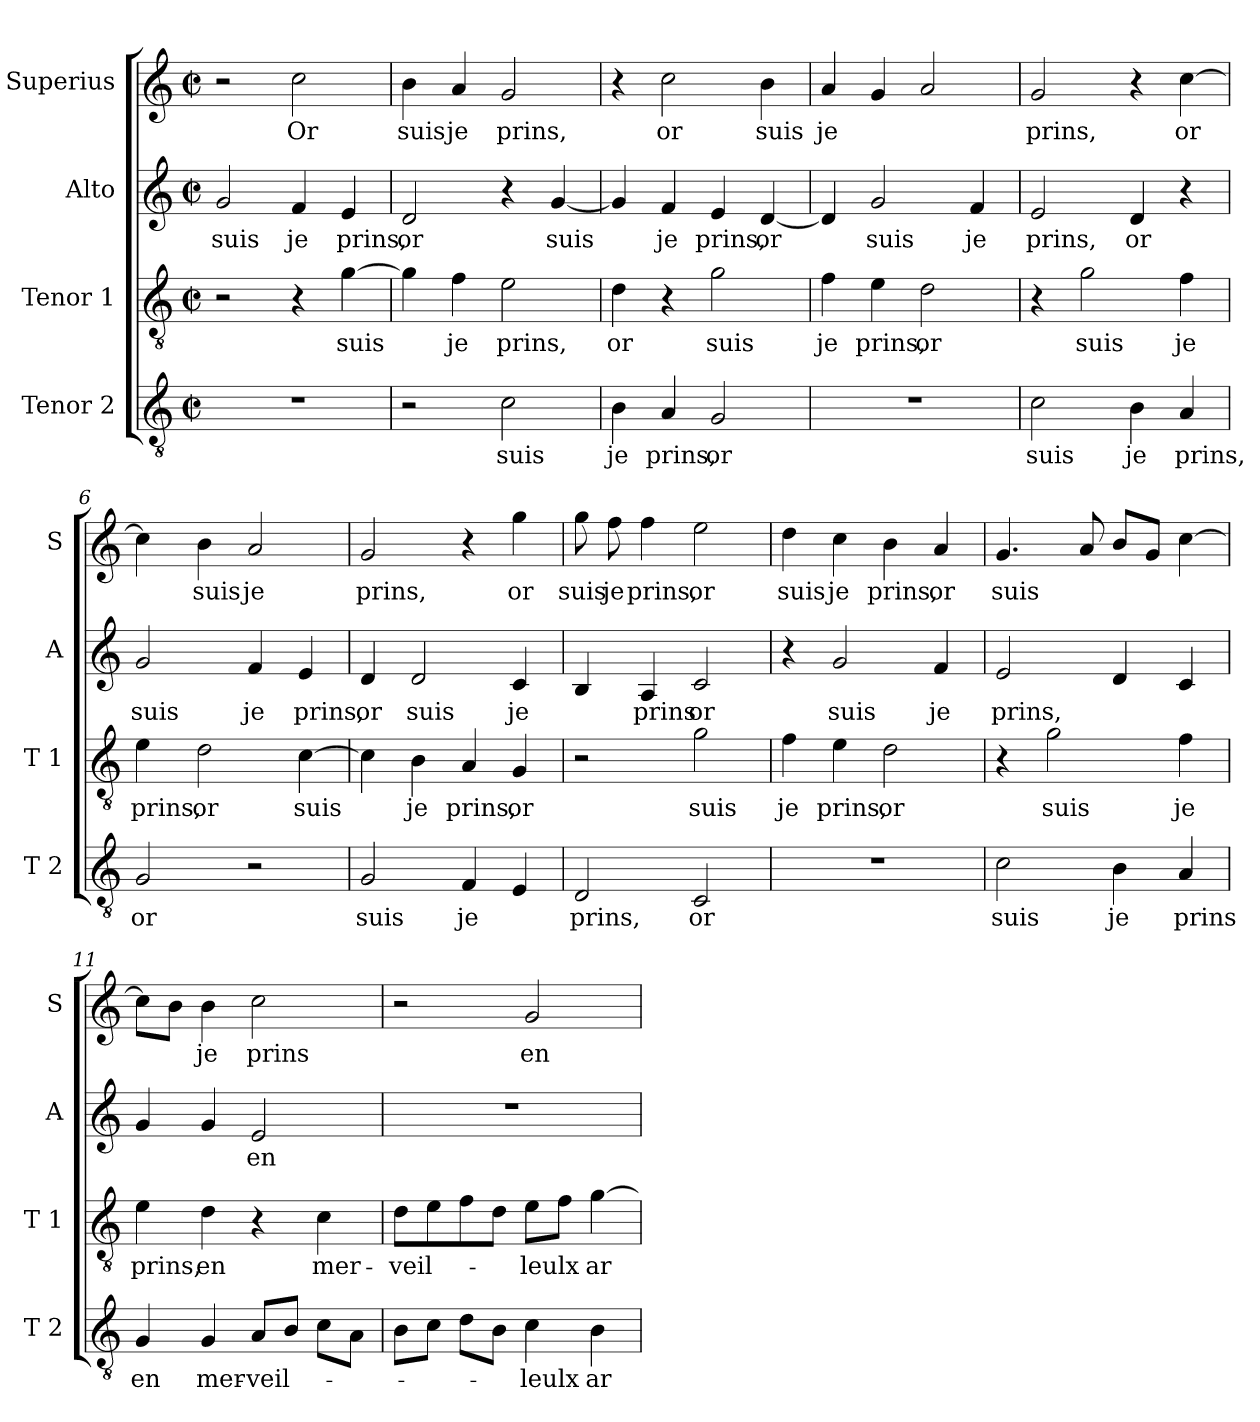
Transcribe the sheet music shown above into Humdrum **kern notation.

**kern	**text	**kern	**text	**kern	**text	**kern	**text
*part4	*part4	*part3	*part3	*part2	*part2	*part1	*part1
*staff4	*staff4	*staff3	*staff3	*staff2	*staff2	*staff1	*staff1
*I"Tenor 2	*	*I"Tenor 1	*	*I"Alto	*	*I"Superius	*
*I'T 2	*	*I'T 1	*	*I'A	*	*I'S	*
*clefGv2	*	*clefGv2	*	*clefG2	*	*clefG2	*
*k[]	*	*k[]	*	*k[]	*	*k[]	*
*C:	*	*C:	*	*C:	*	*C:	*
*M2/2	*	*M2/2	*	*M2/2	*	*M2/2	*
*met(c|)	*	*met(c|)	*	*met(c|)	*	*met(c|)	*
=1	=1	=1	=1	=1	=1	=1	=1
1r	.	2r	.	2g/	suis	2r	.
.	.	4r	.	4f/	je	2cc\	Or
.	.	[4g\	suis	4e/	prins,	.	.
=2	=2	=2	=2	=2	=2	=2	=2
2r	.	4g\]	.	2d/	or	4b\	suis
.	.	4f\	je	.	.	4a/	je
2c\	suis	2e\	prins,	4r	.	2g/	prins,
.	.	.	.	[4g/	suis	.	.
=3	=3	=3	=3	=3	=3	=3	=3
4B\	je	4d\	or	4g/]	.	4r	.
4A/	prins,	4r	.	4f/	je	2cc\	or
2G/	or	2g\	suis	4e/	prins,	.	.
.	.	.	.	[4d/	or	4b\	suis
=4	=4	=4	=4	=4	=4	=4	=4
1r	.	4f\	je	4d/]	.	4a/	je
.	.	4e\	prins,	2g/	suis	4g/	.
.	.	2d\	or	.	.	2a/	.
.	.	.	.	4f/	je	.	.
=5	=5	=5	=5	=5	=5	=5	=5
2c\	suis	4r	.	2e/	prins,	2g/	prins,
.	.	2g\	suis	.	.	.	.
4B\	je	.	.	4d/	or	4r	.
4A/	prins,	4f\	je	4r	.	[4cc\	or
!!LO:LB:g=z
=6	=6	=6	=6	=6	=6	=6	=6
2G/	or	4e\	prins,	2g/	suis	4cc\]	.
.	.	2d\	or	.	.	4b\	suis
2r	.	.	.	4f/	je	2a/	je
.	.	[4c\	suis	4e/	prins,	.	.
=7	=7	=7	=7	=7	=7	=7	=7
2G/	suis	4c\]	.	4d/	or	2g/	prins,
.	.	4B\	je	2d/	suis	.	.
4F/	je	4A/	prins,	.	.	4r	.
4E/	.	4G/	or	4c/	je	4gg\	or
=8	=8	=8	=8	=8	=8	=8	=8
2D/	prins,	2r	.	4B/	.	8gg\	suis
.	.	.	.	.	.	8ff\	je
.	.	.	.	4A/	prins	4ff\	prins,
2C/	or	2g\	suis	2c/	or	2ee\	or
=9	=9	=9	=9	=9	=9	=9	=9
1r	.	4f\	je	4r	.	4dd\	suis
.	.	4e\	prins,	2g/	suis	4cc\	je
.	.	2d\	or	.	.	4b\	prins,
.	.	.	.	4f/	je	4a/	or
=10	=10	=10	=10	=10	=10	=10	=10
2c\	suis	4r	.	2e/	prins,	4.g/	suis
.	.	2g\	suis	.	.	.	.
.	.	.	.	.	.	8a/	.
4B\	je	.	.	4d/	.	8b/L	.
.	.	.	.	.	.	8g/J	.
4A/	prins	4f\	je	4c/	.	[4cc\	.
!!LO:LB:g=z
=11	=11	=11	=11	=11	=11	=11	=11
4G/	en	4e\	prins,	4g/	.	8cc\L]	.
.	.	.	.	.	.	8b\J	.
4G/	mer-	4d\	en	4g/	.	4b\	je
8A/L	-veil-	4r	.	2e/	en	2cc\	prins
8B/J	.	.	.	.	.	.	.
8c\L	.	4c\	mer-	.	.	.	.
8A\J	.	.	.	.	.	.	.
=12	=12	=12	=12	=12	=12	=12	=12
8B\L	.	8d\L	-veil-	1r	.	2r	.
8c\J	.	8e\	.	.	.	.	.
8d\L	.	8f\	.	.	.	.	.
8B\J	.	8d\J	.	.	.	.	.
4c\	-leulx	8e\L	-leulx	.	.	2g/	en
.	.	8f\J	.	.	.	.	.
4B\	ar-	[4g\	ar-	.	.	.	.
=	=	=	=	=	=	=	=
*-	*-	*-	*-	*-	*-	*-	*-
